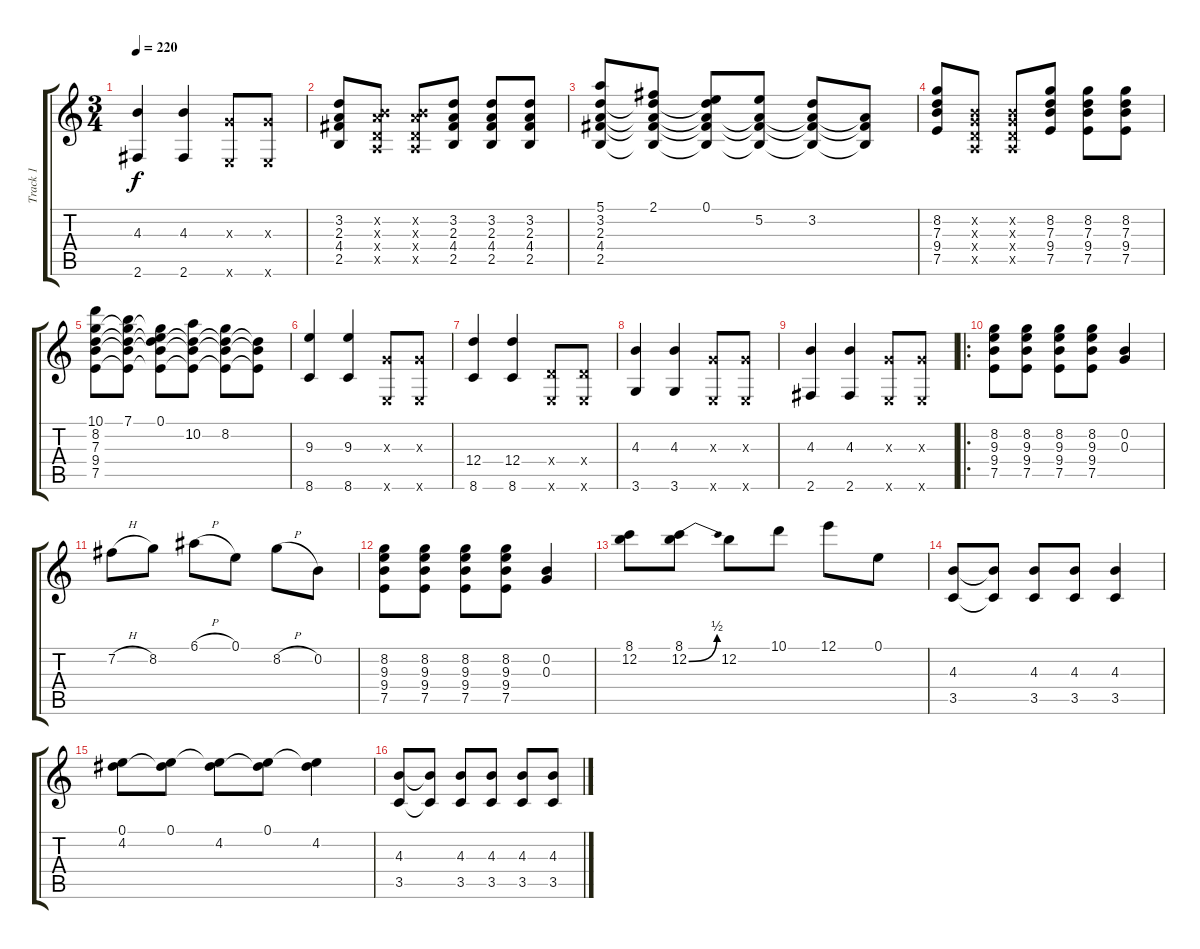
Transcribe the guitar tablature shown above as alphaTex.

\track ("Track 1" "Track 1") {instrument distortionguitar}
\staff {score tabs}
\tuning (E4 B3 G3 D3 A2 E2) {hide}
\ts (3 4)
\tempo 220
\clef g2
\ks c
(4.3 2.6).4{dy f} (4.3 2.6).4 (0.3{x} 0.6{x}).8 (0.3{x} 0.6{x}).8 |
(3.2 2.3 4.4 2.5).8{instrument overdrivenguitar} (0.2{x} 2.3{x} 0.4{x} 0.5{x}).8 (0.2{x} 2.3{x} 0.4{x} 0.5{x}).8 (3.2 2.3 4.4 2.5).8 (3.2 2.3 4.4 2.5).8 (3.2 2.3 4.4 2.5).8 |
(5.1 3.2 2.3 4.4 2.5).8 (2.1 3.2{t} 2.3{t} 4.4{t} 2.5{t}).8 (0.1 3.2{t} 2.3{t} 4.4{t} 2.5{t}).8 (5.2 2.3{t} 4.4{t} 2.5{t}).8 (3.2 2.3{t} 4.4{t} 2.5{t}).8 (2.3{t} 4.4{t} 2.5{t}).8 |
(8.2 7.3 9.4 7.5).8 (0.2{x} 0.3{x} 0.4{x} 0.5{x}).8 (0.2{x} 0.3{x} 0.4{x} 0.5{x}).8 (8.2 7.3 9.4 7.5).8 (8.2 7.3 9.4 7.5).8 (8.2 7.3 9.4 7.5).8 |
(10.1 8.2 7.3 9.4 7.5).8 (7.1 8.2{t} 7.3{t} 9.4{t} 7.5{t}).8 (0.1 8.2{t} 7.3{t} 9.4{t} 7.5{t}).8 (10.2 7.3{t} 9.4{t} 7.5{t}).8 (8.2 7.3{t} 9.4{t} 7.5{t}).8 (7.3{t} 9.4{t} 7.5{t}).8 |
(9.3 8.6).4{instrument distortionguitar} (9.3 8.6).4 (0.3{x} 0.6{x}).8 (0.3{x} 0.6{x}).8 |
(12.4 8.6).4 (12.4 8.6).4 (0.4{x} 0.6{x}).8 (0.4{x} 0.6{x}).8 |
(4.3 3.6).4 (4.3 3.6).4 (0.3{x} 0.6{x}).8 (0.3{x} 0.6{x}).8 |
(4.3 2.6).4 (4.3 2.6).4 (0.3{x} 0.6{x}).8 (0.3{x} 0.6{x}).8 |
\ro
(8.2 9.3 9.4 7.5).8 (8.2 9.3 9.4 7.5).8 (8.2 9.3 9.4 7.5).8 (8.2 9.3 9.4 7.5).8 (0.2 0.3).4 |
7.2{h}.8 8.2.8 6.1{h}.8 0.1.8 8.2{h}.8 0.2.8 |
(8.2 9.3 9.4 7.5).8 (8.2 9.3 9.4 7.5).8 (8.2 9.3 9.4 7.5).8 (8.2 9.3 9.4 7.5).8 (0.2 0.3).4 |
(8.1 12.2).8 (8.1 12.2{be (bend 0 0 60 2)}).8 12.2.8 10.1.8 12.1.8 0.1.8 |
(4.3 3.5).8 (4.3{t} 3.5{t}).8 (4.3 3.5).8 (4.3 3.5).8 (4.3 3.5).4 |
(0.1 4.2).8 (0.1 4.2{t}).8 (0.1{t} 4.2).8 (0.1 4.2{t}).8 (0.1{t} 4.2).4 |
(4.3 3.5).8 (4.3{t} 3.5{t}).8 (4.3 3.5).8 (4.3 3.5).8 (4.3 3.5).8 (4.3 3.5).8
